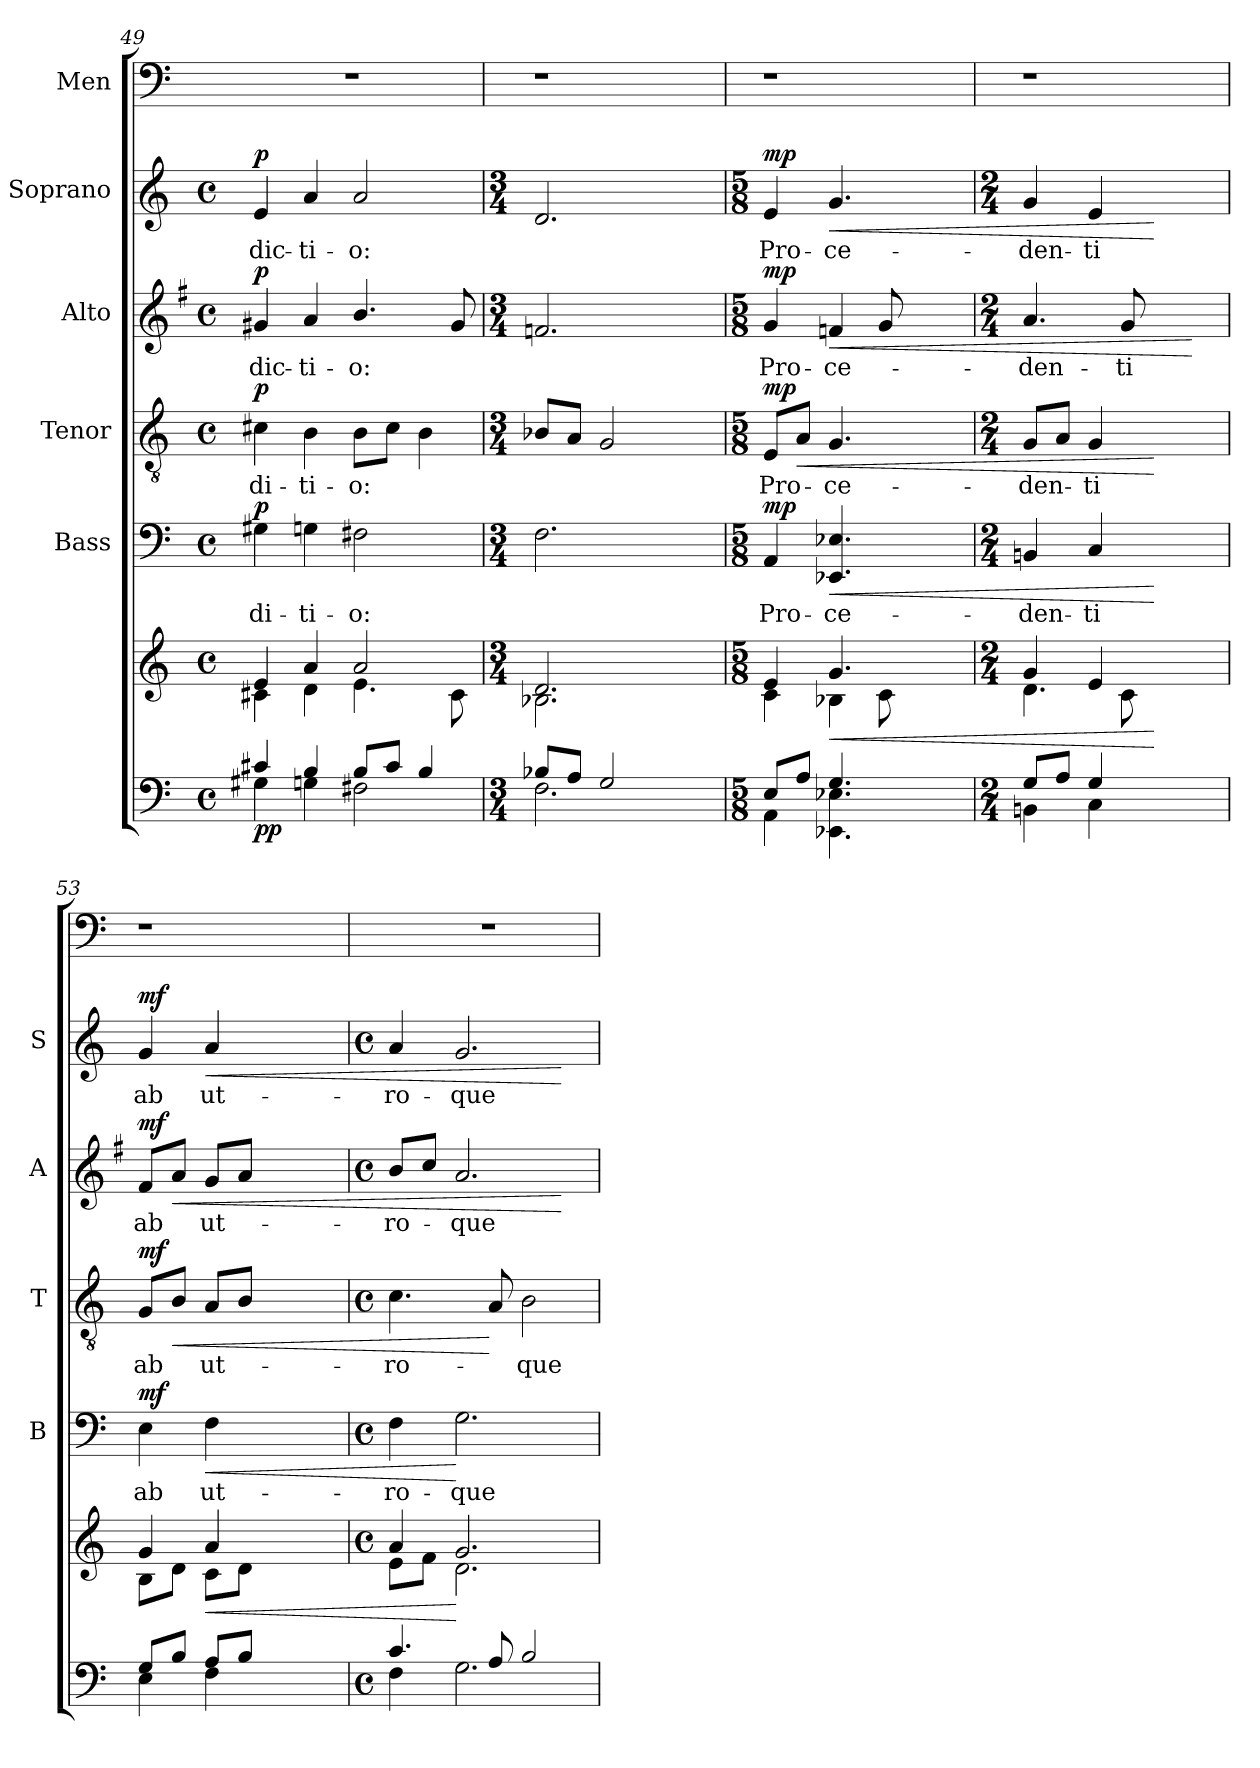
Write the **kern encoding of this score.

**kern	**kern	**dynam	**kern	**text	**dynam	**kern	**text	**dynam	**kern	**text	**dynam	**kern	**text	**dynam	**kern
*part6	*part6	*part6	*part5	*part5	*part5	*part4	*part4	*part4	*part3	*part3	*part3	*part2	*part2	*part2	*part1
*staff7	*staff6	*staff6/7	*staff5	*staff5	*staff5	*staff4	*staff4	*staff4	*staff3	*staff3	*staff3	*staff2	*staff2	*staff2	*staff1
*	*	*	*I"Bass	*	*	*I"Tenor	*	*	*I"Alto	*	*	*I"Soprano	*	*	*I"Men
*	*	*	*I'B	*	*	*I'T	*	*	*I'A	*	*	*I'S	*	*	*
*clefF4	*clefG2	*	*clefF4	*	*	*clefGv2	*	*	*clefG2	*	*	*clefG2	*	*	*clefF4
*	*	*	*	*	*	*	*	*	*ITrd4c7	*	*	*	*	*	*
*k[]	*k[]	*	*k[]	*	*	*k[]	*	*	*k[]	*	*	*k[]	*	*	*k[]
*C:	*C:	*	*C:	*	*	*C:	*	*	*C:	*	*	*C:	*	*	*C:
*M4/4	*M4/4	*	*M4/4	*	*	*M4/4	*	*	*M4/4	*	*	*M4/4	*	*	*
*met(c)	*met(c)	*	*met(c)	*	*	*met(c)	*	*	*met(c)	*	*	*met(c)	*	*	*
=49	=49	=49	=49	=49	=49	=49	=49	=49	=49	=49	=49	=49	=49	=49	=49
*^	*^	*	*	*	*	*	*	*	*	*	*	*	*	*	*
!	!	!	!	!LO:DY:b=2	!	!LO:LY:b	!	!	!LO:LY:b	!	!	!LO:LY:b	!	!	!LO:LY:b	!	!
!	!	!	!	!LO:DY:n=1:b	!	!	!LO:DY:a	!	!	!LO:DY:a	!	!	!LO:DY:a	!	!	!LO:DY:a	!
4c#X!/	4G#X!\	4e!/	4c#X!\	p p	4G#X\	-di-	p	4c#X\	-di-	p	4c#X/	dic-	p	4e/	-dic-	p	1r
!	!	!	!	!	!	!LO:LY:b	!	!	!LO:LY:b	!	!	!LO:LY:b	!	!	!LO:LY:b	!	!
4B!/	4Gn!\	4a!/	4d!\	.	4Gn\	-ti-	.	4B\	-ti-	.	4d/	-ti-	.	4a/	-ti-	.	.
!	!	!	!	!	!	!LO:LY:b	!	!	!LO:LY:b	!	!	!LO:LY:b	!	!	!LO:LY:b	!	!
8B!/L	2F#X!\	2a!/	4.e!\	.	2F#X\	-o:	.	8B\L	-o:	.	4.e/	-o:	.	2a/	-o:	.	.
8c#!/J	.	.	.	.	.	.	.	8c#\J	.	.	.	.	.	.	.	.	.
4B!/	.	.	.	.	.	.	.	4B\	.	.	.	.	.	.	.	.	.
.	.	.	8c#!\	.	.	.	.	.	.	.	8c#/	.	.	.	.	.	.
=50	=50	=50	=50	=50	=50	=50	=50	=50	=50	=50	=50	=50	=50	=50	=50	=50	=50
*M3/4	*	*M3/4	*	*	*M3/4	*	*	*M3/4	*	*	*M3/4	*	*	*M3/4	*	*	*
8B-X!/L	2.F!\	2.d!/	2.B-X!\	.	2.F\	.	.	8B-X/L	.	.	2.B-X/	.	.	2.d/	.	.	1r
8A!/J	.	.	.	.	.	.	.	8A/J	.	.	.	.	.	.	.	.	.
2G!/	.	.	.	.	.	.	.	2G/	.	.	.	.	.	.	.	.	.
4ryy	4ryy	4ryy	4ryy	.	4ryy	.	.	4ryy	.	.	4ryy	.	.	4ryy	.	.	.
=51	=51	=51	=51	=51	=51	=51	=51	=51	=51	=51	=51	=51	=51	=51	=51	=51	=51
*M5/8	*	*M5/8	*	*	*M5/8	*	*	*M5/8	*	*	*M5/8	*	*	*M5/8	*	*	*
!	!	!	!	!LO:DY:b=2	!	!LO:LY:b	!	!	!LO:LY:b	!	!	!LO:LY:b	!	!	!LO:LY:b	!	!
!	!	!	!	!LO:DY:n=1:b	!	!	!LO:DY:a	!	!	!LO:DY:a	!	!	!LO:DY:a	!	!	!LO:DY:a	!
8E!/L	4AA!\	4e!/	4c!\	mp mp	4AA/	Pro-	mp	8E/L	Pro-	mp	4c/	Pro-	mp	4e/	Pro-	mp	1r
!	!	!	!	!	!	!	!	!	!	!LO:HP:b	!	!	!	!	!	!	!
8A!/J	.	.	.	.	.	.	.	8A/J	.	<	.	.	.	.	.	.	.
!	!	!	!	!LO:HP:b	!	!LO:LY:b	!LO:HP:b	!	!LO:LY:b	!	!	!LO:LY:b	!LO:HP:b	!	!LO:LY:b	!LO:HP:b	!
4.G!/	4.EE-X!\ 4.E-X!\	4.g!/	4B-X!\	<	4.EE-X/ 4.E-X/	-ce-	<	4.G/	-ce-	.	4B-X/	-ce-	<	4.g/	-ce-	<	.
.	.	.	8c!\	.	.	.	.	.	.	.	8c/	.	.	.	.	.	.
4.ryy	4.ryy	4.ryy	4.ryy	.	4.ryy	.	.	4.ryy	.	.	4.ryy	.	.	4.ryy	.	.	.
=52	=52	=52	=52	=52	=52	=52	=52	=52	=52	=52	=52	=52	=52	=52	=52	=52	=52
*M2/4	*	*M2/4	*	*	*M2/4	*	*	*M2/4	*	*	*M2/4	*	*	*M2/4	*	*	*
!	!	!	!	!	!	!LO:LY:b	!	!	!LO:LY:b	!	!	!LO:LY:b	!	!	!LO:LY:b	!	!
8G!/L	4BBn!\	4g!/	4.d!\	.	4BBn/	-den-	.	8G/L	-den-	.	4.d/	-den-	.	4g/	-den-	.	1r
8A!/J	.	.	.	.	.	.	.	8A/J	.	.	.	.	.	.	.	.	.
!	!	!	!	!	!	!LO:LY:b	!	!	!LO:LY:b	!	!	!	!	!	!LO:LY:b	!	!
4G!/	4C!\	4e!/	.	[	4C/	-ti	[	4G/	-ti	[	.	.	.	4e/	-ti	[	.
!	!	!	!	!	!	!	!	!	!	!	!	!LO:LY:b	!	!	!	!	!
.	.	.	8c!\	.	.	.	.	.	.	.	8c/	-ti	[	.	.	.	.
2ryy	2ryy	2ryy	2ryy	.	2ryy	.	.	2ryy	.	.	2ryy	.	.	2ryy	.	.	.
!!LO:PB:g=z
=53	=53	=53	=53	=53	=53	=53	=53	=53	=53	=53	=53	=53	=53	=53	=53	=53	=53
!	!	!	!	!LO:DY:b=2	!	!LO:LY:b	!	!	!LO:LY:b	!	!	!LO:LY:b	!	!	!LO:LY:b	!	!
!	!	!	!	!LO:DY:n=1:b	!	!	!LO:DY:a	!	!	!LO:DY:a	!	!	!LO:DY:a	!	!	!LO:DY:a	!
8G!/L	4E!\	4g!/	8B!\L	mf mf	4E\	ab	mf	8G/L	ab	mf	8B/L	ab	mf	4g/	ab	mf	1r
!	!	!	!	!	!	!	!	!	!	!LO:HP:b	!	!	!LO:HP:b	!	!	!	!
8B!/J	.	.	8d!\J	.	.	.	.	8B/J	.	<	8d/J	.	<	.	.	.	.
!	!	!	!	!LO:HP:b	!	!LO:LY:b	!LO:HP:b	!	!LO:LY:b	!	!	!LO:LY:b	!	!	!LO:LY:b	!LO:HP:b	!
8A!/L	4F!\	4a!/	8c!\L	<	4F\	ut-	<	8A/L	ut-	.	8c/L	ut-	.	4a/	ut-	<	.
8B!/J	.	.	8d!\J	.	.	.	.	8B/J	.	.	8d/J	.	.	.	.	.	.
2ryy	2ryy	2ryy	2ryy	.	2ryy	.	.	2ryy	.	.	2ryy	.	.	2ryy	.	.	.
=54	=54	=54	=54	=54	=54	=54	=54	=54	=54	=54	=54	=54	=54	=54	=54	=54	=54
*M4/4	*	*M4/4	*	*	*M4/4	*	*	*M4/4	*	*	*M4/4	*	*	*M4/4	*	*	*
*met(c)	*	*met(c)	*	*	*met(c)	*	*	*met(c)	*	*	*met(c)	*	*	*met(c)	*	*	*
!	!	!	!	!	!	!LO:LY:b	!	!	!LO:LY:b	!	!	!LO:LY:b	!	!	!LO:LY:b	!	!
4.c!/	4F!\	4a!/	8e!\L	.	4F\	-ro-	.	4.c\	-ro-	.	8e/L	-ro-	.	4a/	-ro-	.	1r
.	.	.	8f!\J	.	.	.	.	.	.	.	8f/J	.	.	.	.	.	.
!	!	!	!	!	!	!LO:LY:b	!	!	!	!	!	!LO:LY:b	!	!	!LO:LY:b	!	!
.	2.G!\	2.g!/	2.d!\	[	2.G\	-que	[	.	.	.	2.d/	-que	.	2.g/	-que	.	.
8A!/	.	.	.	.	.	.	.	8A/	.	[	.	.	.	.	.	.	.
!	!	!	!	!	!	!	!	!	!LO:LY:b	!	!	!	!	!	!	!	!
2B!/	.	.	.	.	.	.	.	2B\	-que	.	.	.	.	.	.	.	.
*v	*v	*	*	*	*	*	*	*	*	*	*	*	*	*	*	*	*
*	*v	*v	*	*	*	*	*	*	*	*	*	*	*	*	*	*
.	.	.	.	.	.	.	.	.	.	.	[	.	.	[	.
=	=	=	=	=	=	=	=	=	=	=	=	=	=	=	=
*-	*-	*-	*-	*-	*-	*-	*-	*-	*-	*-	*-	*-	*-	*-	*-
